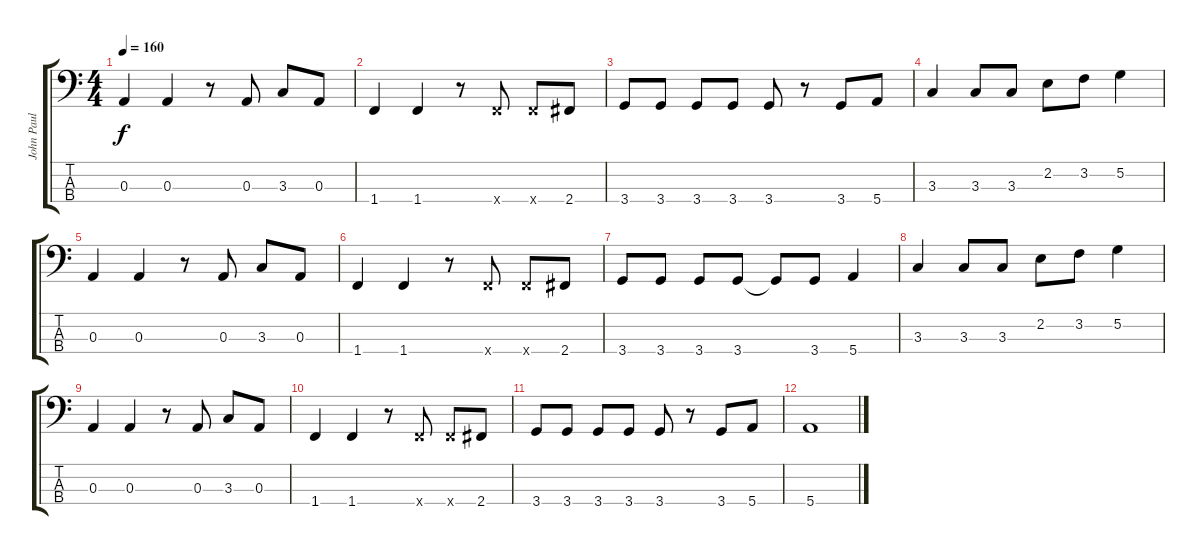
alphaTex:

\track ("John Paul Jones - Bass" "John Paul ") {instrument electricbassfinger}
\staff {score tabs}
\tuning (G2 D2 A1 E1) {hide}
\ts (4 4)
\tempo 160
\clef f4
\ks c
0.3.4{dy f} 0.3.4 r.8 0.3.8 3.3.8 0.3.8 |
1.4.4 1.4.4 r.8 1.4{x}.8 1.4{x}.8 2.4.8 |
3.4.8 3.4.8 3.4.8 3.4.8 3.4.8 r.8 3.4.8 5.4.8 |
3.3.4 3.3.8 3.3.8 2.2.8 3.2.8 5.2.4 |
0.3.4 0.3.4 r.8 0.3.8 3.3.8 0.3.8 |
1.4.4 1.4.4 r.8 1.4{x}.8 1.4{x}.8 2.4.8 |
3.4.8 3.4.8 3.4.8 3.4.8 3.4{t}.8 3.4.8 5.4.4 |
3.3.4 3.3.8 3.3.8 2.2.8 3.2.8 5.2.4 |
0.3.4 0.3.4 r.8 0.3.8 3.3.8 0.3.8 |
1.4.4 1.4.4 r.8 1.4{x}.8 1.4{x}.8 2.4.8 |
3.4.8 3.4.8 3.4.8 3.4.8 3.4.8 r.8 3.4.8 5.4.8 |
5.4.1
